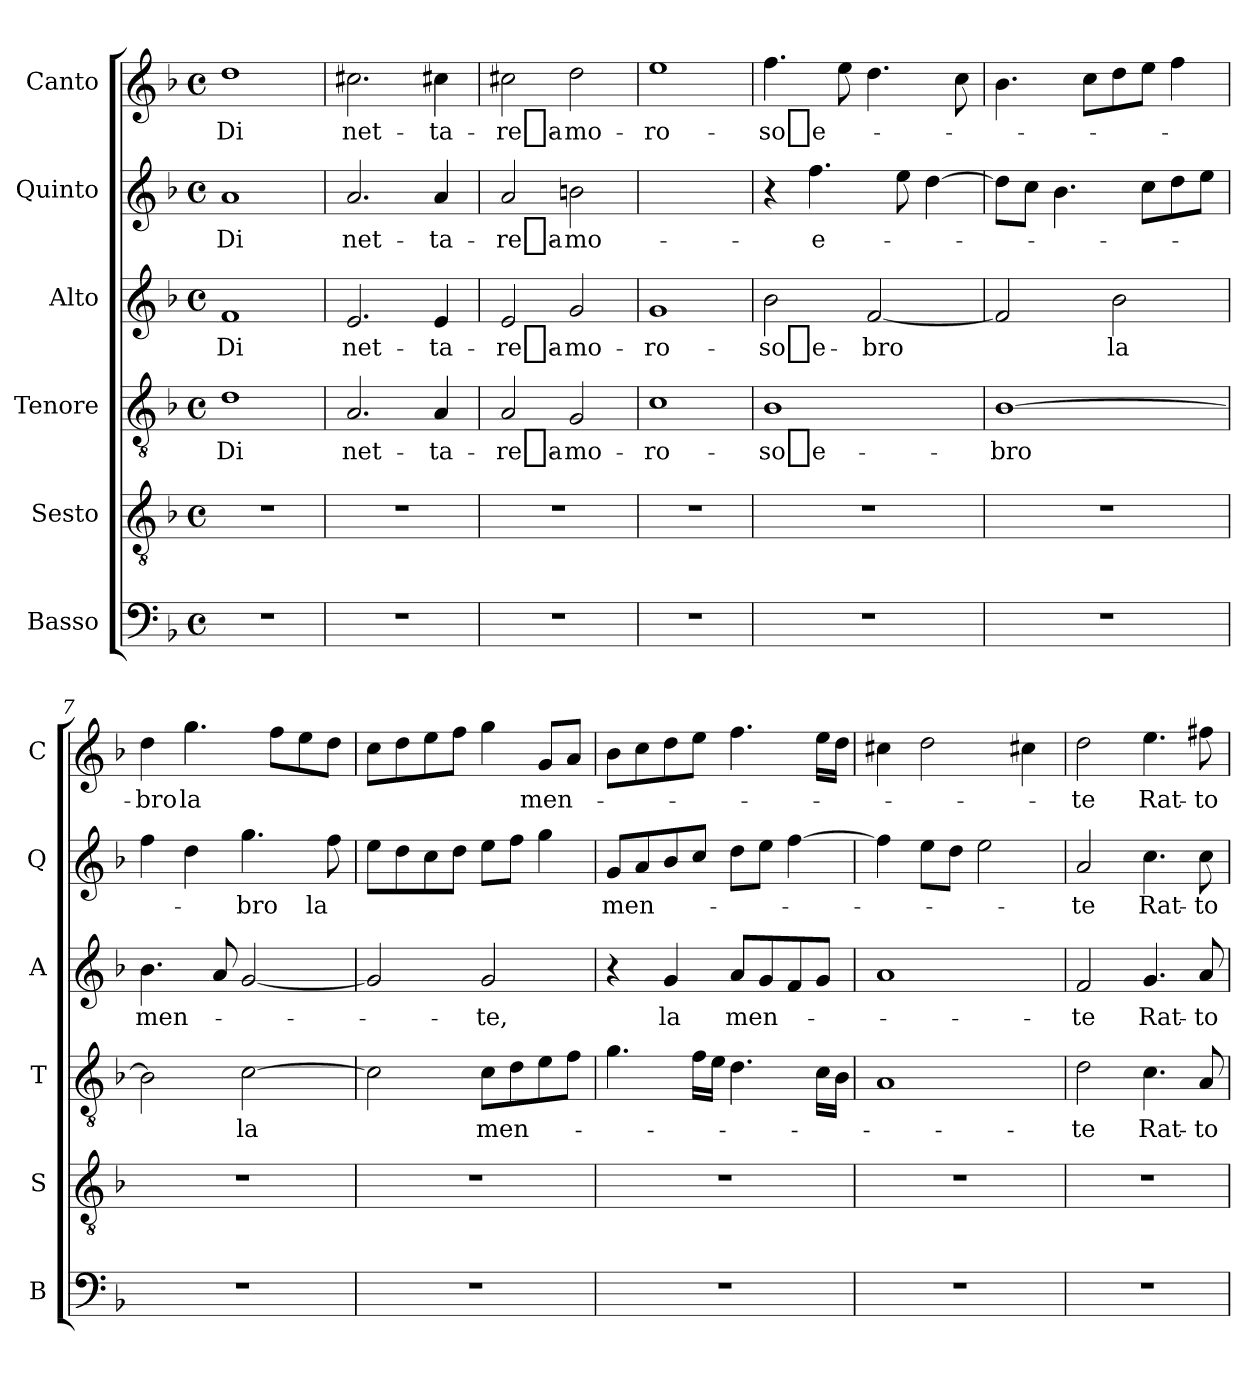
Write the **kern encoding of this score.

**kern	**kern	**kern	**text	**kern	**text	**kern	**text	**kern	**text
*part6	*part5	*part4	*part4	*part3	*part3	*part2	*part2	*part1	*part1
*staff6	*staff5	*staff4	*staff4	*staff3	*staff3	*staff2	*staff2	*staff1	*staff1
*I"Basso	*I"Sesto	*I"Tenore	*	*I"Alto	*	*I"Quinto	*	*I"Canto	*
*I'B	*I'S	*I'T	*	*I'A	*	*I'Q	*	*I'C	*
*clefF4	*clefGv2	*clefGv2	*	*clefG2	*	*clefG2	*	*clefG2	*
*k[b-]	*k[b-]	*k[b-]	*	*k[b-]	*	*k[b-]	*	*k[b-]	*
*F:	*F:	*F:	*	*F:	*	*F:	*	*F:	*
*M4/4	*M4/4	*M4/4	*	*M4/4	*	*M4/4	*	*M4/4	*
*met(c)	*met(c)	*met(c)	*	*met(c)	*	*met(c)	*	*met(c)	*
=1	=1	=1	=1	=1	=1	=1	=1	=1	=1
1r	1r	1d	-Di	1f	-Di	1a	-Di	1dd	-Di
=2	=2	=2	=2	=2	=2	=2	=2	=2	=2
1r	1r	2.A	net-	2.e	net-	2.a	net-	2.cc#X	net-
.	.	4A	ta-	4e	ta-	4a	ta-	4cc#X	ta-
=3	=3	=3	=3	=3	=3	=3	=3	=3	=3
1r	1r	2A	re_a-	2e	re_a-	2a	re_a-	2cc#X	re_a-
.	.	2G	mo-	2g	mo-	2bn	mo-	2dd	mo-
=4	=4	=4	=4	=4	=4	=4	=4	=4	=4
1r	1r	1c	ro-	1g	ro-	1ryy	.	1ee	ro-
=5	=5	=5	=5	=5	=5	=5	=5	=5	=5
1r	1r	1B-	so_e-	2b-	so_e-	4r	.	4.ff	so_e-
.	.	.	.	.	.	4.ff	e-	.	.
.	.	.	.	.	.	.	.	8ee	.
.	.	.	.	[2f	-bro	.	.	4.dd	.
.	.	.	.	.	.	8ee	.	.	.
.	.	.	.	.	.	[4dd	.	.	.
.	.	.	.	.	.	.	.	8cc	.
=6	=6	=6	=6	=6	=6	=6	=6	=6	=6
1r	1r	[1B-	-bro	2f]	.	8ddL]	.	4.b-	.
.	.	.	.	.	.	8ccJ	.	.	.
.	.	.	.	.	.	4.b-	.	.	.
.	.	.	.	.	.	.	.	8ccL	.
.	.	.	.	2b-	-la	.	.	8dd	.
.	.	.	.	.	.	8ccL	.	8eeJ	.
.	.	.	.	.	.	8dd	.	4ff	.
.	.	.	.	.	.	8eeJ	.	.	.
=7	=7	=7	=7	=7	=7	=7	=7	=7	=7
1r	1r	2B-]	.	4.b-	men-	4ff	.	4dd	-bro
.	.	.	.	.	.	4dd	.	4.gg	-la
.	.	.	.	8a	.	.	.	.	.
.	.	[2c	-la	[2g	.	4.gg	-bro	.	.
.	.	.	.	.	.	.	.	8ffL	.
.	.	.	.	.	.	.	.	8ee	.
.	.	.	.	.	.	8ff	-la	8ddJ	.
=8	=8	=8	=8	=8	=8	=8	=8	=8	=8
1r	1r	2c]	.	2g]	.	8eeL	.	8ccL	.
.	.	.	.	.	.	8dd	.	8dd	.
.	.	.	.	.	.	8cc	.	8ee	.
.	.	.	.	.	.	8ddJ	.	8ffJ	.
.	.	8cL	men-	2g	-te,	8eeL	.	4gg	.
.	.	8d	.	.	.	8ffJ	.	.	.
.	.	8e	.	.	.	4gg	.	8gL	men-
.	.	8fJ	.	.	.	.	.	8aJ	.
=9	=9	=9	=9	=9	=9	=9	=9	=9	=9
1r	1r	4.g	.	4r	.	8gL	men-	8b-L	.
.	.	.	.	.	.	8a	.	8cc	.
.	.	.	.	4g	-la	8b-	.	8dd	.
.	.	16fLL	.	.	.	8ccJ	.	8eeJ	.
.	.	16eJJ	.	.	.	.	.	.	.
.	.	4.d	.	8aL	men-	8ddL	.	4.ff	.
.	.	.	.	8g	.	8eeJ	.	.	.
.	.	.	.	8f	.	[4ff	.	.	.
.	.	16cLL	.	8gJ	.	.	.	16eeLL	.
.	.	16B-JJ	.	.	.	.	.	16ddJJ	.
=10	=10	=10	=10	=10	=10	=10	=10	=10	=10
1r	1r	1A	.	1a	.	4ff]	.	4cc#X	.
.	.	.	.	.	.	8eeL	.	2dd	.
.	.	.	.	.	.	8ddJ	.	.	.
.	.	.	.	.	.	2ee	.	.	.
.	.	.	.	.	.	.	.	4cc#X	.
=11	=11	=11	=11	=11	=11	=11	=11	=11	=11
1r	1r	2d	-te	2f	-te	2a	-te	2dd	-te
.	.	4.c	Rat-	4.g	Rat-	4.cc	Rat-	4.ee	Rat-
.	.	8A	-to	8a	-to	8cc	-to	8ff#X	-to
=	=	=	=	=	=	=	=	=	=
*-	*-	*-	*-	*-	*-	*-	*-	*-	*-
